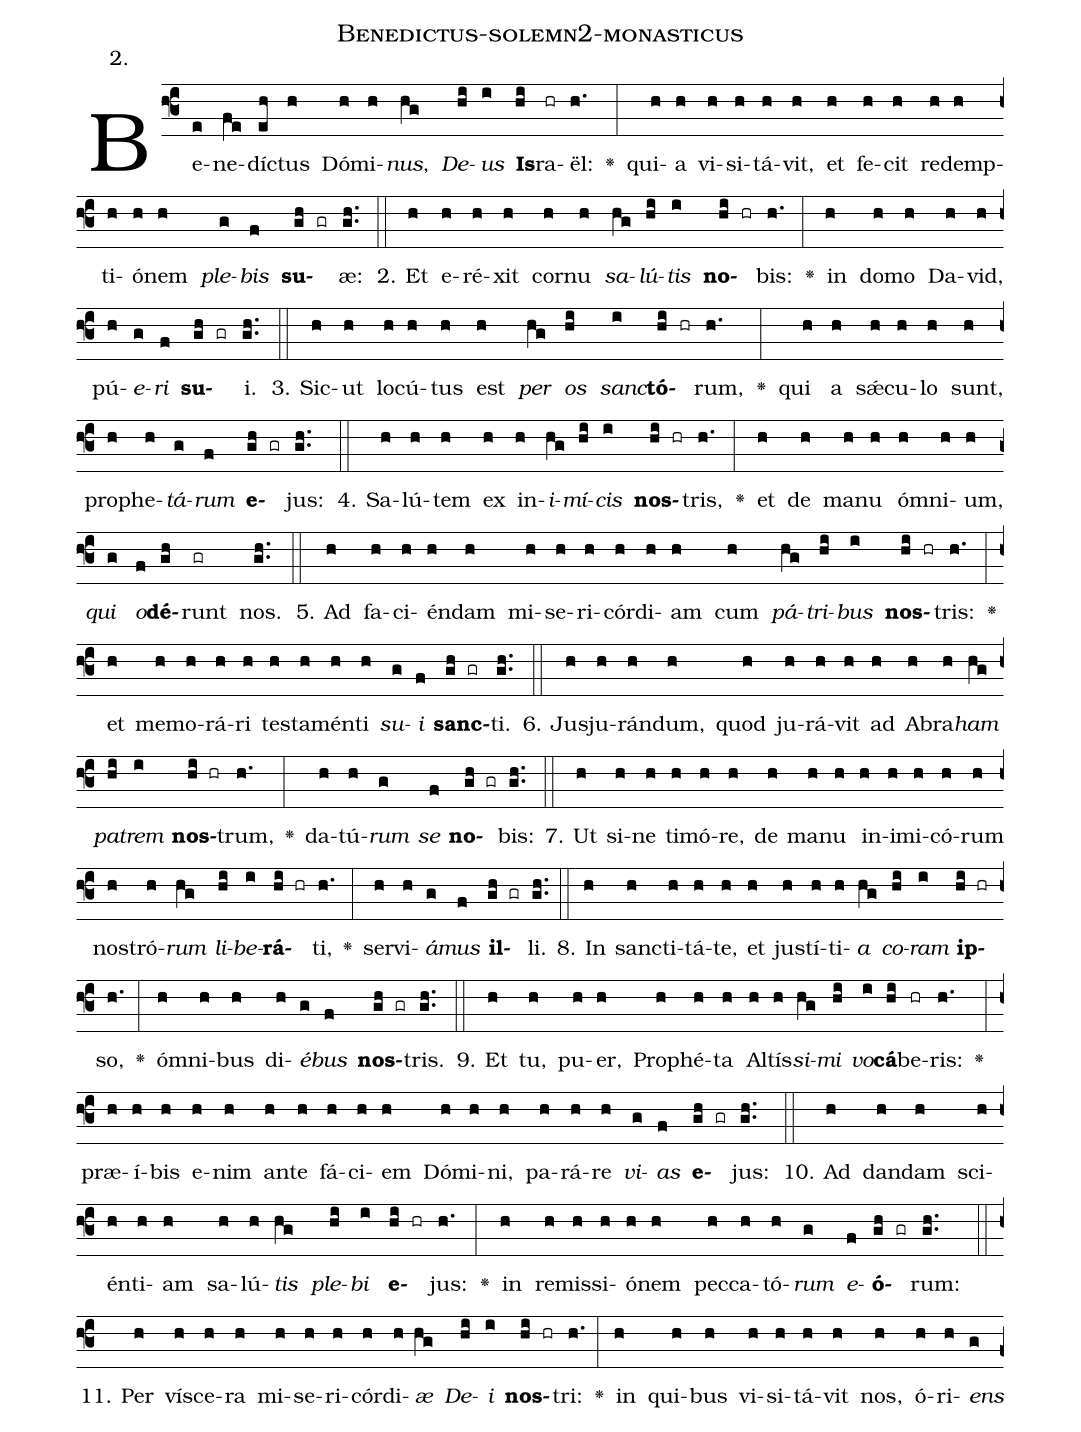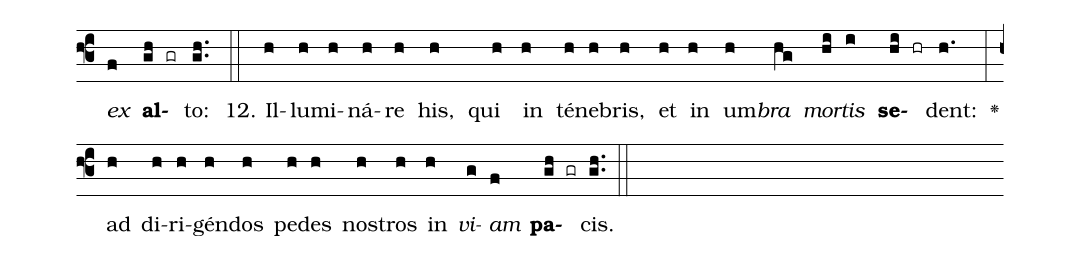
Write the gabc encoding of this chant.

name: Benedictus-solemn2-monasticus;
annotation: 2.;
%%
(f3)Be(e)ne(fe)díc(eh)tus(h) Dó(h)mi(h)<i>nus</i>,(hg) <i>De</i>(hi)<i>us</i>(i) <b>Is</b>(hi)ra(hr)ël:(h.) <v>\greheightstar</v>(:) qui(h)a(h) vi(h)si(h)tá(h)vit,(h) et(h) fe(h)cit(h) red(h)emp(h)ti(h)ó(h)nem(h) <i>ple</i>(g)<i>bis</i>(f) <b>su</b>(gh gr)æ:(gh..) (::)
2. Et(h) e(h)ré(h)xit(h) cor(h)nu(h) <i>sa</i>(hg)<i>lú</i>(hi)<i>tis</i>(i) <b>no</b>(hi hr)bis:(h.) <v>\greheightstar</v>(:) in(h) do(h)mo(h) Da(h)vid,(h) pú(h)<i>e</i>(g)<i>ri</i>(f) <b>su</b>(gh gr)i.(gh..) (::)
3. Sic(h)ut(h) lo(h)cú(h)tus(h) est(h) <i>per</i>(hg) <i>os</i>(hi) <i>sanc</i>(i)<b>tó</b>(hi hr)rum,(h.) <v>\greheightstar</v>(:) qui(h) a(h) sǽ(h)cu(h)lo(h) sunt,(h) pro(h)phe(h)<i>tá</i>(g)<i>rum</i>(f) <b>e</b>(gh gr)jus:(gh..) (::)
4. Sa(h)lú(h)tem(h) ex(h) in(h)<i>i</i>(hg)<i>mí</i>(hi)<i>cis</i>(i) <b>nos</b>(hi hr)tris,(h.) <v>\greheightstar</v>(:) et(h) de(h) ma(h)nu(h) óm(h)ni(h)um,(h) <i>qui</i>(g) <i>o</i>(f)<b>dé</b>(gh)runt(gr) nos.(gh..) (::)
5. Ad(h) fa(h)ci(h)én(h)dam(h) mi(h)se(h)ri(h)cór(h)di(h)am(h) cum(h) <i>pá</i>(hg)<i>tri</i>(hi)<i>bus</i>(i) <b>nos</b>(hi hr)tris:(h.) <v>\greheightstar</v>(:) et(h) me(h)mo(h)rá(h)ri(h) tes(h)ta(h)mén(h)ti(h) <i>su</i>(g)<i>i</i>(f) <b>sanc</b>(gh gr)ti.(gh..) (::)
6. Ju(h)sju(h)rán(h)dum,(h) quod(h) ju(h)rá(h)vit(h) ad(h) A(h)bra(h)<i>ham</i>(hg) <i>pa</i>(hi)<i>trem</i>(i) <b>nos</b>(hi hr)trum,(h.) <v>\greheightstar</v>(:) da(h)tú(h)<i>rum</i>(g) <i>se</i>(f) <b>no</b>(gh gr)bis:(gh..) (::)
7. Ut(h) si(h)ne(h) ti(h)mó(h)re,(h) de(h) ma(h)nu(h) in(h)i(h)mi(h)có(h)rum(h) nos(h)tró(h)<i>rum</i>(hg) <i>li</i>(hi)<i>be</i>(i)<b>rá</b>(hi hr)ti,(h.) <v>\greheightstar</v>(:) ser(h)vi(h)<i>á</i>(g)<i>mus</i>(f) <b>il</b>(gh gr)li.(gh..) (::)
8. In(h) sanc(h)ti(h)tá(h)te,(h) et(h) jus(h)tí(h)ti(h)<i>a</i>(hg) <i>co</i>(hi)<i>ram</i>(i) <b>ip</b>(hi hr)so,(h.) <v>\greheightstar</v>(:) óm(h)ni(h)bus(h) di(h)<i>é</i>(g)<i>bus</i>(f) <b>nos</b>(gh gr)tris.(gh..) (::)
9. Et(h) tu,(h) pu(h)er,(h) Pro(h)phé(h)ta(h) Al(h)tís(h)<i>si</i>(hg)<i>mi</i>(hi) <i>vo</i>(i)<b>cá</b>(hi)be(hr)ris:(h.) <v>\greheightstar</v>(:) præ(h)í(h)bis(h) e(h)nim(h) an(h)te(h) fá(h)ci(h)em(h) Dó(h)mi(h)ni,(h) pa(h)rá(h)re(h) <i>vi</i>(g)<i>as</i>(f) <b>e</b>(gh gr)jus:(gh..) (::)
10. Ad(h) dan(h)dam(h) sci(h)én(h)ti(h)am(h) sa(h)lú(h)<i>tis</i>(hg) <i>ple</i>(hi)<i>bi</i>(i) <b>e</b>(hi hr)jus:(h.) <v>\greheightstar</v>(:) in(h) re(h)mis(h)si(h)ó(h)nem(h) pec(h)ca(h)tó(h)<i>rum</i>(g) <i>e</i>(f)<b>ó</b>(gh gr)rum:(gh..) (::)
11. Per(h) ví(h)sce(h)ra(h) mi(h)se(h)ri(h)cór(h)di(h)<i>æ</i>(hg) <i>De</i>(hi)<i>i</i>(i) <b>nos</b>(hi hr)tri:(h.) <v>\greheightstar</v>(:) in(h) qui(h)bus(h) vi(h)si(h)tá(h)vit(h) nos,(h) ó(h)ri(h)<i>ens</i>(g) <i>ex</i>(f) <b>al</b>(gh gr)to:(gh..) (::)
12. Il(h)lu(h)mi(h)ná(h)re(h) his,(h) qui(h) in(h) té(h)ne(h)bris,(h) et(h) in(h) um(h)<i>bra</i>(hg) <i>mor</i>(hi)<i>tis</i>(i) <b>se</b>(hi hr)dent:(h.) <v>\greheightstar</v>(:) ad(h) di(h)ri(h)gén(h)dos(h) pe(h)des(h) nos(h)tros(h) in(h) <i>vi</i>(g)<i>am</i>(f) <b>pa</b>(gh gr)cis.(gh..) (::)
